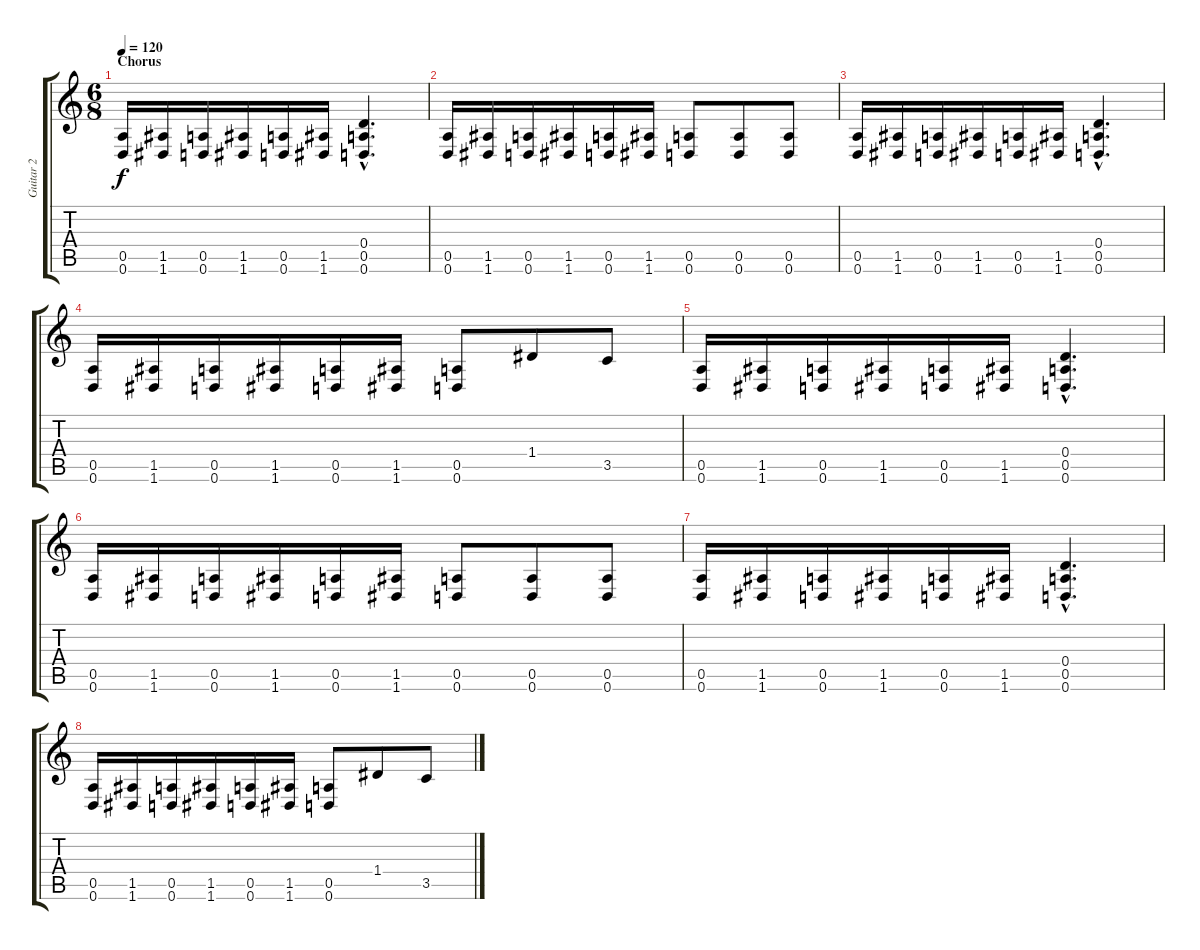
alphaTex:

\track ("Guitar 2" "Guitar 2") {instrument distortionguitar}
\staff {score tabs}
\tuning (E4 B3 G3 D3 A2 D2) {hide}
\ts (6 8)
\section ("" "Chorus")
\tempo 120
\clef g2
\ks c
(0.5 0.6).16{dy f} (1.5 1.6).16 (0.5 0.6).16 (1.5 1.6).16 (0.5 0.6).16 (1.5 1.6).16 (0.4{hac} 0.5{hac} 0.6{hac}).4{d} |
(0.5 0.6).16 (1.5 1.6).16 (0.5 0.6).16 (1.5 1.6).16 (0.5 0.6).16 (1.5 1.6).16 (0.5 0.6).8 (0.5 0.6).8 (0.5 0.6).8 |
(0.5 0.6).16 (1.5 1.6).16 (0.5 0.6).16 (1.5 1.6).16 (0.5 0.6).16 (1.5 1.6).16 (0.4{hac} 0.5{hac} 0.6{hac}).4{d} |
(0.5 0.6).16 (1.5 1.6).16 (0.5 0.6).16 (1.5 1.6).16 (0.5 0.6).16 (1.5 1.6).16 (0.5 0.6).8 1.4.8 3.5.8 |
(0.5 0.6).16 (1.5 1.6).16 (0.5 0.6).16 (1.5 1.6).16 (0.5 0.6).16 (1.5 1.6).16 (0.4{hac} 0.5{hac} 0.6{hac}).4{d} |
(0.5 0.6).16 (1.5 1.6).16 (0.5 0.6).16 (1.5 1.6).16 (0.5 0.6).16 (1.5 1.6).16 (0.5 0.6).8 (0.5 0.6).8 (0.5 0.6).8 |
(0.5 0.6).16 (1.5 1.6).16 (0.5 0.6).16 (1.5 1.6).16 (0.5 0.6).16 (1.5 1.6).16 (0.4{hac} 0.5{hac} 0.6{hac}).4{d} |
(0.5 0.6).16 (1.5 1.6).16 (0.5 0.6).16 (1.5 1.6).16 (0.5 0.6).16 (1.5 1.6).16 (0.5 0.6).8 1.4.8 3.5.8
